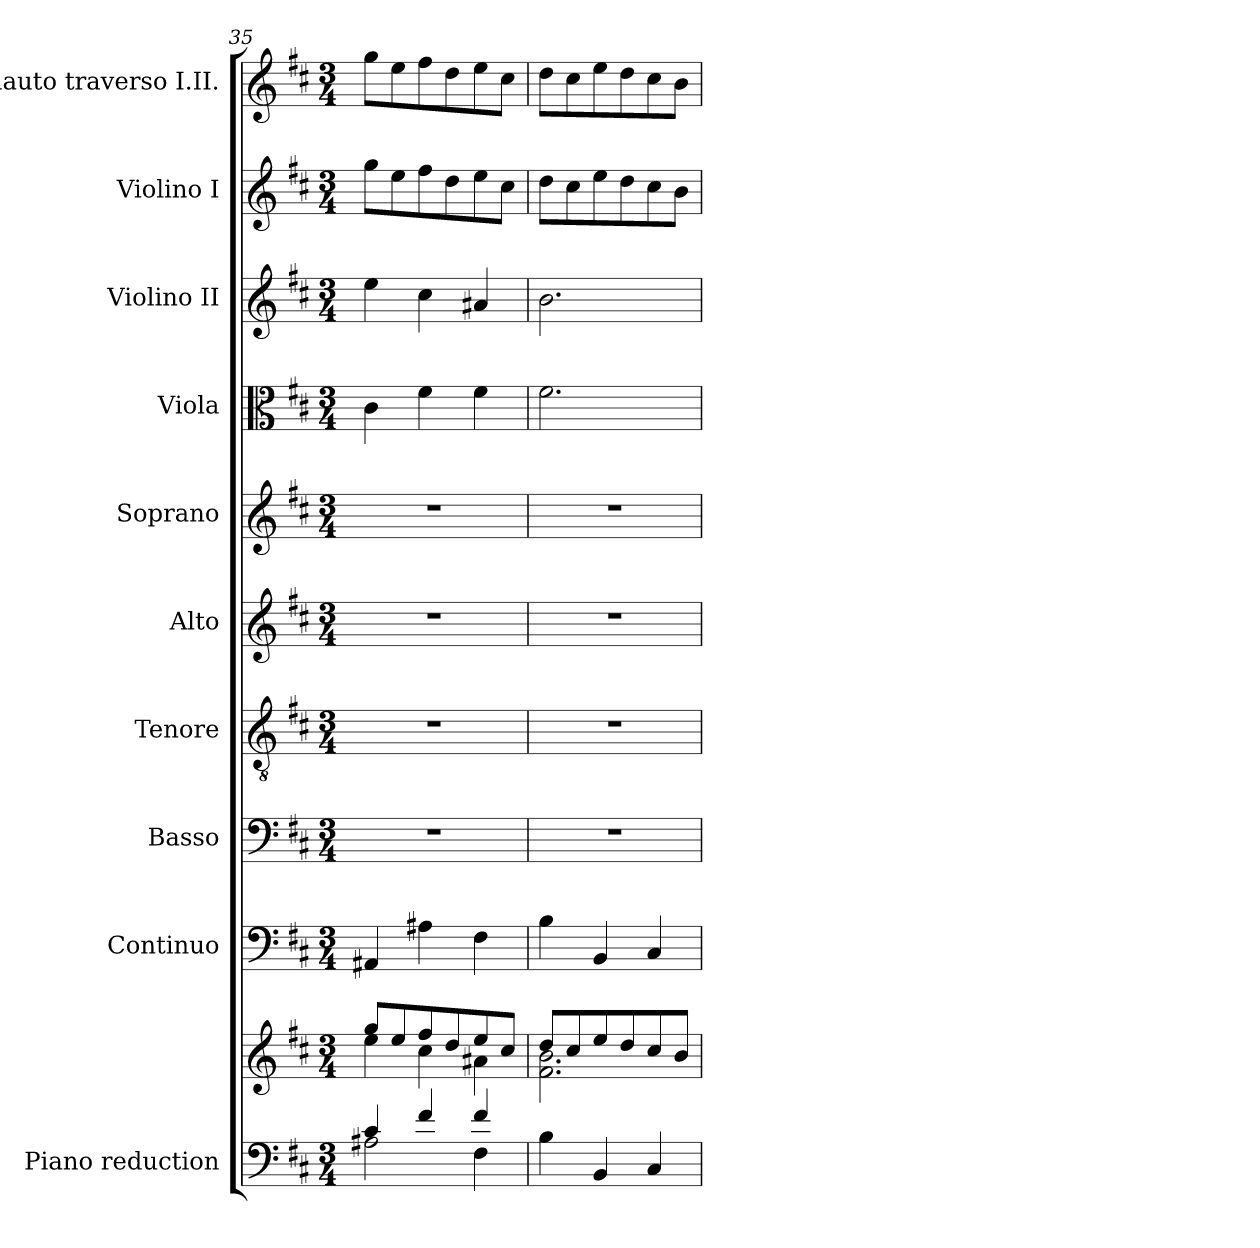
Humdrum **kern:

**kern	**kern	**kern	**kern	**kern	**kern	**kern	**kern	**kern	**kern	**kern
*part10	*part10	*part9	*part8	*part7	*part6	*part5	*part4	*part3	*part2	*part1
*staff11	*staff10	*staff9	*staff8	*staff7	*staff6	*staff5	*staff4	*staff3	*staff2	*staff1
*I"Piano reduction	*	*I"Continuo	*I"Basso	*I"Tenore	*I"Alto	*I"Soprano	*I"Viola	*I"Violino II	*I"Violino I	*I"Flauto traverso I.II.
*I'Pno	*	*	*	*	*	*	*I'Vla	*I'Vln	*I'Vln	*I'Fl
*clefF4	*clefG2	*clefF4	*clefF4	*clefGv2	*clefG2	*clefG2	*clefC3	*clefG2	*clefG2	*clefG2
*k[f#c#]	*k[f#c#]	*k[f#c#]	*k[f#c#]	*k[f#c#]	*k[f#c#]	*k[f#c#]	*k[f#c#]	*k[f#c#]	*k[f#c#]	*k[f#c#]
*M3/4	*M3/4	*M3/4	*M3/4	*M3/4	*M3/4	*M3/4	*M3/4	*M3/4	*M3/4	*M3/4
=35	=35	=35	=35	=35	=35	=35	=35	=35	=35	=35
*^	*^	*	*	*	*	*	*	*	*	*
4c#/	2A#X\	8gg/L	4ee\	4AA#X/	2.r	2.r	2.r	2.r	4c#\	4ee\	8gg\L	8gg\L
.	.	8ee/	.	.	.	.	.	.	.	.	8ee\	8ee\
4f#/	.	8ff#/	4cc#\	4A#X\	.	.	.	.	4f#\	4cc#\	8ff#\	8ff#\
.	.	8dd/	.	.	.	.	.	.	.	.	8dd\	8dd\
4f#/	4F#\	8ee/	4a#X\	4F#\	.	.	.	.	4f#\	4a#X/	8ee\	8ee\
.	.	8cc#/J	.	.	.	.	.	.	.	.	8cc#\J	8cc#\J
*v	*v	*	*	*	*	*	*	*	*	*	*	*
=36	=36	=36	=36	=36	=36	=36	=36	=36	=36	=36	=36
4B\	8dd/L	2.f#\ 2.b\	4B\	2.r	2.r	2.r	2.r	2.f#\	2.b\	8dd\L	8dd\L
.	8cc#/	.	.	.	.	.	.	.	.	8cc#\	8cc#\
4BB/	8ee/	.	4BB/	.	.	.	.	.	.	8ee\	8ee\
.	8dd/	.	.	.	.	.	.	.	.	8dd\	8dd\
4C#/	8cc#/	.	4C#/	.	.	.	.	.	.	8cc#\	8cc#\
.	8b/J	.	.	.	.	.	.	.	.	8b\J	8b\J
*	*v	*v	*	*	*	*	*	*	*	*	*
=	=	=	=	=	=	=	=	=	=	=
*-	*-	*-	*-	*-	*-	*-	*-	*-	*-	*-
